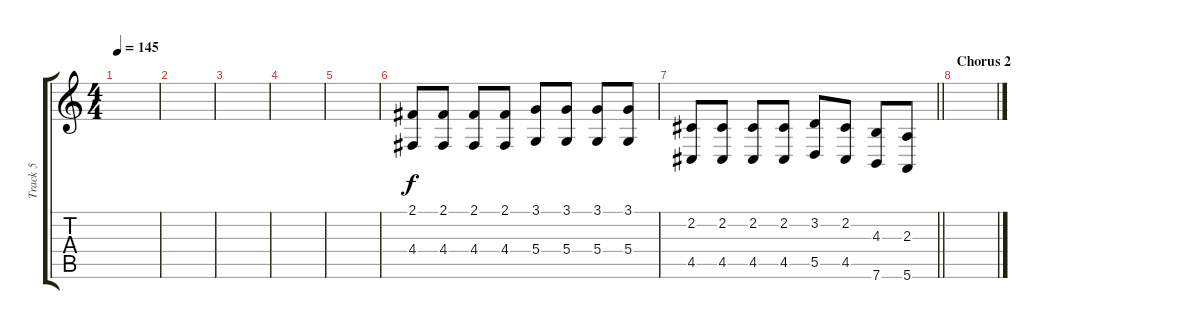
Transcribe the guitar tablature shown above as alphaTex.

\track ("Track 5" "Track 5") {instrument violin}
\staff {score tabs}
\tuning (E4 B3 G3 D3 A2 E2) {hide}
\ts (4 4)
\tempo 145
\clef g2
\ks c
|
|
|
|
|
(2.1 4.4).8 (2.1 4.4).8 (2.1 4.4).8 (2.1 4.4).8 (3.1 5.4).8 (3.1 5.4).8 (3.1 5.4).8 (3.1 5.4).8 |
\barLineRight lightlight
(2.2 4.5).8 (2.2 4.5).8 (2.2 4.5).8 (2.2 4.5).8 (3.2 5.5).8 (2.2 4.5).8 (4.3 7.6).8 (2.3 5.6).8 |
\section ("" "Chorus 2")
